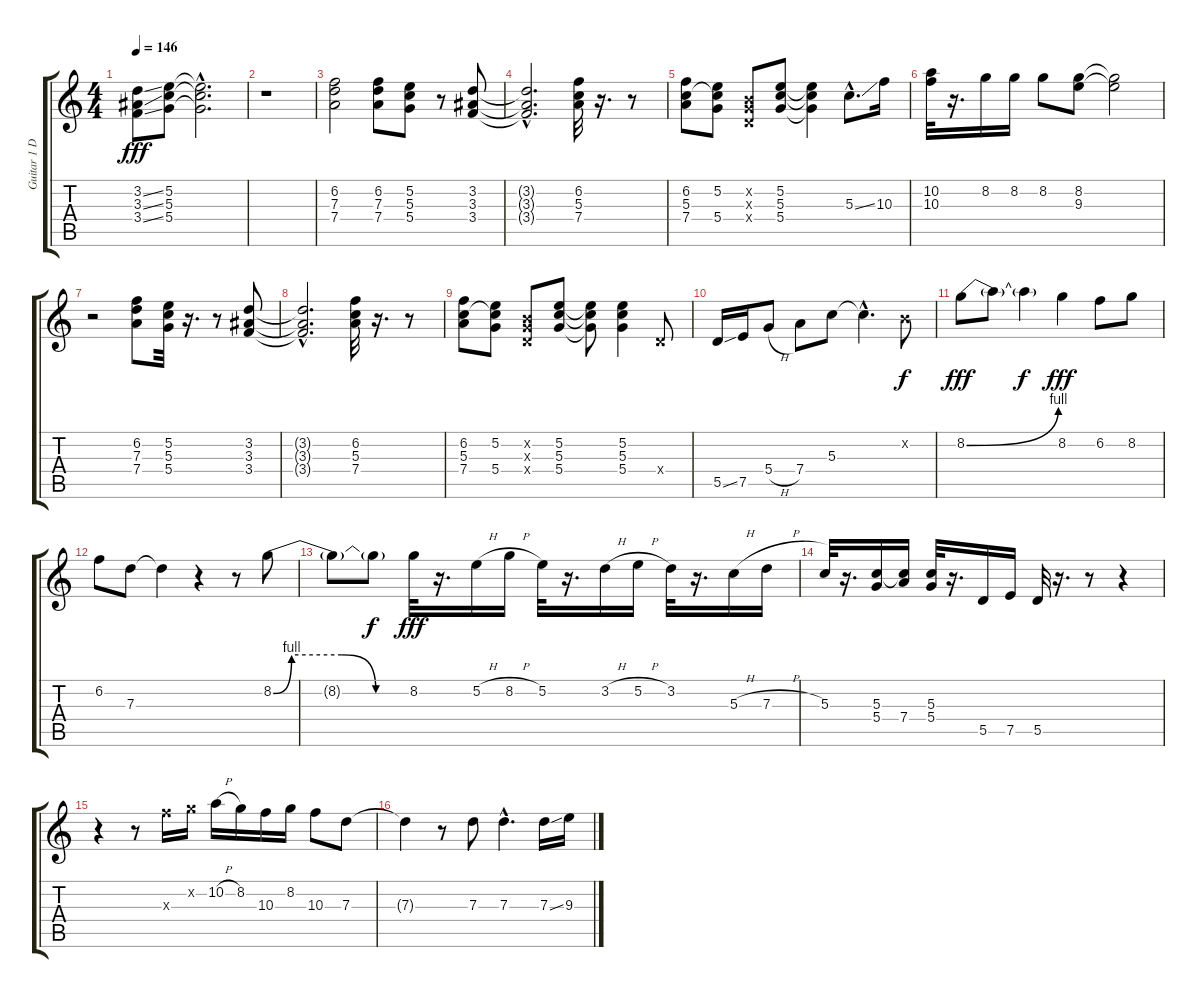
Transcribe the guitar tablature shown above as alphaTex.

\track ("Guitar 1 Doubled" "Guitar 1 D") {instrument electricguitarjazz}
\staff {score tabs}
\tuning (E4 B3 G3 D3 A2 E2) {hide}
\ts (4 4)
\tempo 146
\clef g2
\ks c
(3.2{ss} 3.3{ss} 3.4{ss}).8{dy fff} (5.2 5.3 5.4).8 (5.2{hac t} 5.3{hac t} 5.4{hac t}).2{d} |
r.1 |
(6.2 7.3 7.4).2 (6.2 7.3 7.4).8 (5.2 5.3 5.4).8 r.8 (3.2 3.3 3.4).8 |
(3.2{hac t} 3.3{hac t} 3.4{hac t}).2{d} (6.2 5.3 7.4).32 r.16{d} r.8 |
(6.2 5.3 7.4).8 (5.2 5.3{t} 5.4).8 (0.2{x} 0.3{x} 0.4{x}).8 (5.2 5.3 5.4).8 (5.2{t} 5.3{t} 5.4{t}).4 5.3{ss hac}.8{d} 10.3.16 |
(10.2 10.3).32 r.16{d} 8.2.16 8.2.16 8.2.8 (8.2 9.3).8 (8.2{t} 9.3{t}).2 |
r.2 (6.2 7.3 7.4).8 (5.2 5.3 5.4).32 r.16{d} r.8 (3.2 3.3 3.4).8 |
(3.2{hac t} 3.3{hac t} 3.4{hac t}).2{d} (6.2 5.3 7.4).32 r.16{d} r.8 |
(6.2 5.3 7.4).8 (5.2 5.3{t} 5.4).8 (0.2{x} 0.3{x} 0.4{x}).8 (5.2 5.3 5.4).8 (5.2{t} 5.3{t} 5.4{t}).8 (5.2 5.3 5.4).4 0.4{x}.8 |
5.5{ss}.16 7.5.16 5.4{h}.8 7.4.8 5.3.8 5.3{hac t}.4{d} 0.2{x}.8{dy f} |
8.2{be (bend 0 0 60 4)}.8{dy fff} 8.2{t}.8 8.2{t}.4{dy f} 8.2.4{dy fff} 6.2.8 8.2.8 |
6.2.8 7.3.8 7.3{t}.4 r.4 r.8 8.2{be (custom 0 0 8 4 30 4 45 0 60 0)}.8 |
8.2{t}.8 8.2{t}.8{dy f} 8.2.32{dy fff} r.16{d} 5.2{h}.16 8.2{h}.16 5.2.32 r.16{d} 3.2{h}.16 5.2{h}.16 3.2.32 r.16{d} 5.3{h}.16 7.3{h}.16 |
5.3.32 r.16{d} (5.3 5.4).16 (5.3{t} 7.4).16 (5.3 5.4).32 r.16{d} 5.5.16 7.5.16 5.5.32 r.16{d} r.8 r.4 |
r.4 r.8 10.3{x}.16 8.2{x}.16 10.2{h}.16 8.2.16 10.3.16 8.2.16 10.3.8 7.3.8 |
7.3{t}.4 r.8 7.3.8 7.3{hac}.4{d} 7.3{ss}.16 9.3.16
